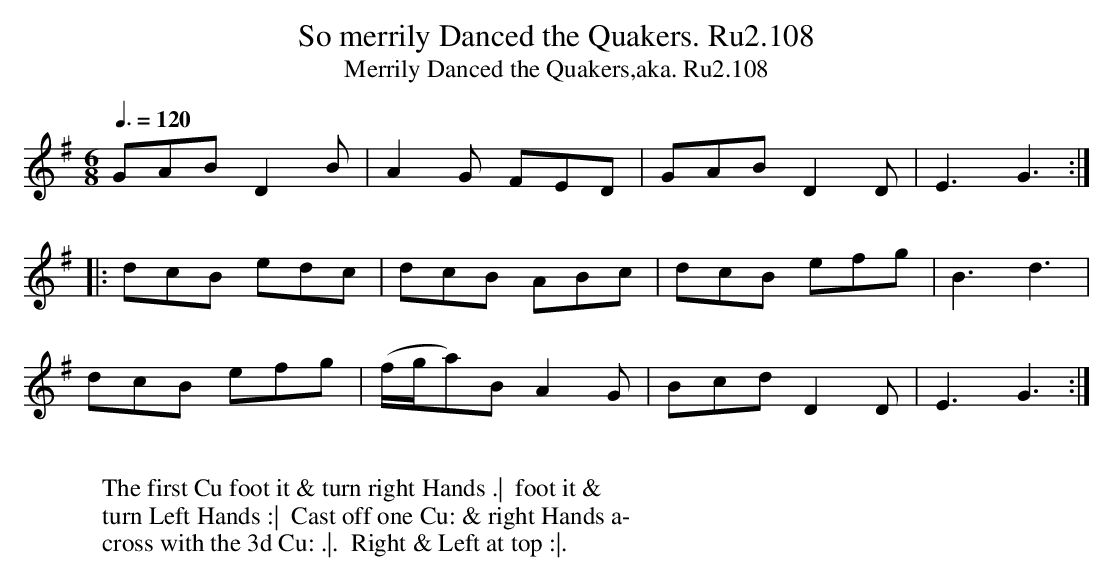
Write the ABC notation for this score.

X:1
T:So merrily Danced the Quakers. Ru2.108
T:Merrily Danced the Quakers,aka. Ru2.108
L:1/8
M:6/8
Q:3/8=120
K:G
GAB D2B|A2G FED|GAB D2D|E3G3 :|
|: dcB edc|dcB ABc|dcB efg|B3d3|
dcB efg|(f/g/a)B A2G|Bcd D2D|E3G3 :|
W:
W: The first Cu foot it & turn right Hands .|  foot it &
W: turn Left Hands :|  Cast off one Cu: & right Hands a-
W:cross with the 3d Cu: .|.  Right & Left at top :|.
